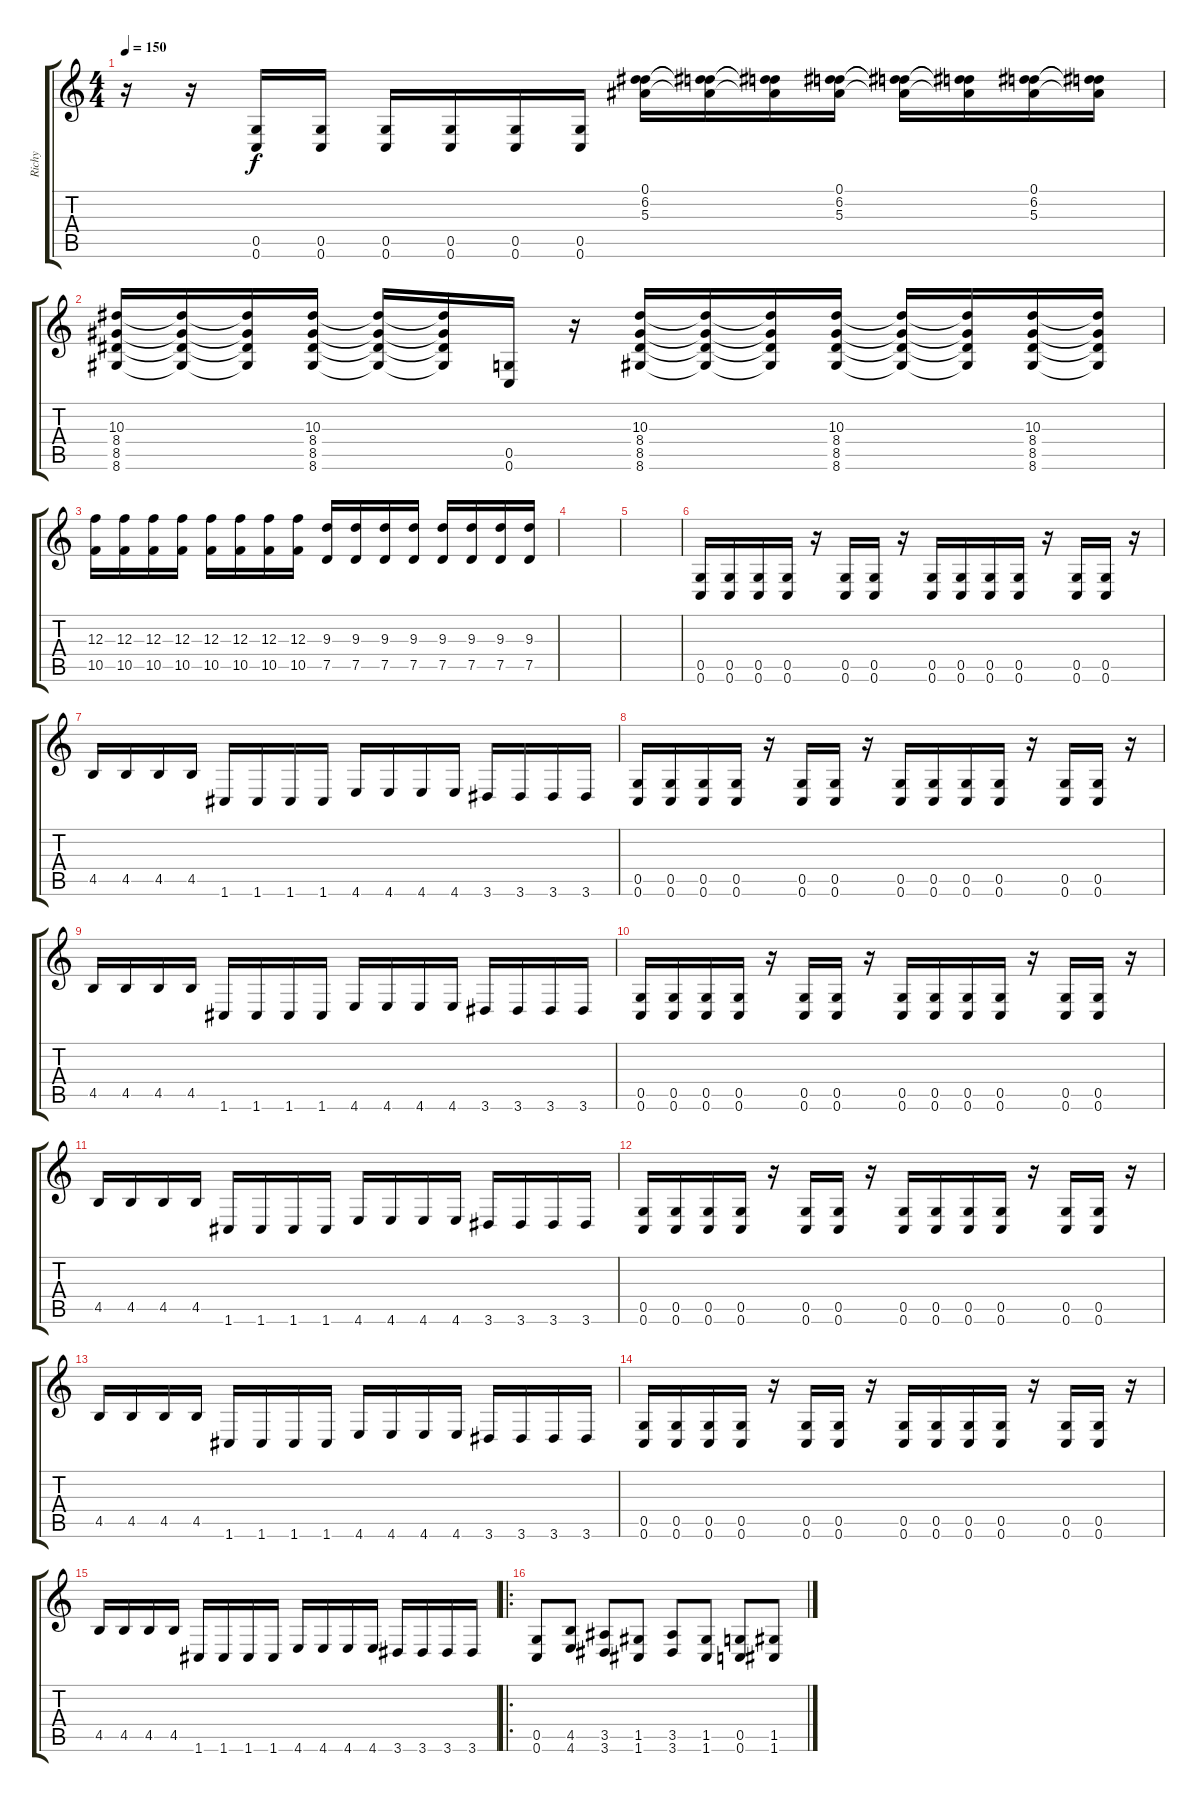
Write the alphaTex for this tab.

\track ("Richy" "Richy") {instrument distortionguitar}
\staff {score tabs}
\tuning (D4 A3 F3 C3 G2 C2) {hide}
\ts (4 4)
\tempo 150
\clef g2
\ks c
r.16{dy f} r.16 (0.5 0.6).16 (0.5 0.6).16 (0.5 0.6).16 (0.5 0.6).16 (0.5 0.6).16 (0.5 0.6).16 (0.1 6.2 5.3).16 (0.1{t} 6.2{t} 5.3{t}).16 (0.1{t} 6.2{t} 5.3{t}).16 (0.1 6.2 5.3).16 (0.1{t} 6.2{t} 5.3{t}).16 (0.1{t} 6.2{t} 5.3{t}).16 (0.1 6.2 5.3).16 (0.1{t} 6.2{t} 5.3{t}).16 |
(10.3 8.4 8.5 8.6).16 (10.3{t} 8.4{t} 8.5{t} 8.6{t}).16 (10.3{t} 8.4{t} 8.5{t} 8.6{t}).16 (10.3 8.4 8.5 8.6).16 (10.3{t} 8.4{t} 8.5{t} 8.6{t}).16 (10.3{t} 8.4{t} 8.5{t} 8.6{t}).16 (0.5 0.6).16 r.16 (10.3 8.4 8.5 8.6).16 (10.3{t} 8.4{t} 8.5{t} 8.6{t}).16 (10.3{t} 8.4{t} 8.5{t} 8.6{t}).16 (10.3 8.4 8.5 8.6).16 (10.3{t} 8.4{t} 8.5{t} 8.6{t}).16 (10.3{t} 8.4{t} 8.5{t} 8.6{t}).16 (10.3 8.4 8.5 8.6).16 (10.3{t} 8.4{t} 8.5{t} 8.6{t}).16 |
(12.3 10.5).16 (12.3 10.5).16 (12.3 10.5).16 (12.3 10.5).16 (12.3 10.5).16 (12.3 10.5).16 (12.3 10.5).16 (12.3 10.5).16 (9.3 7.5).16 (9.3 7.5).16 (9.3 7.5).16 (9.3 7.5).16 (9.3 7.5).16 (9.3 7.5).16 (9.3 7.5).16 (9.3 7.5).16 |
|
|
(0.5 0.6).16 (0.5 0.6).16 (0.5 0.6).16 (0.5 0.6).16 r.16 (0.5 0.6).16 (0.5 0.6).16 r.16 (0.5 0.6).16 (0.5 0.6).16 (0.5 0.6).16 (0.5 0.6).16 r.16 (0.5 0.6).16 (0.5 0.6).16 r.16 |
4.5.16 4.5.16 4.5.16 4.5.16 1.6.16 1.6.16 1.6.16 1.6.16 4.6.16 4.6.16 4.6.16 4.6.16 3.6.16 3.6.16 3.6.16 3.6.16 |
(0.5 0.6).16 (0.5 0.6).16 (0.5 0.6).16 (0.5 0.6).16 r.16 (0.5 0.6).16 (0.5 0.6).16 r.16 (0.5 0.6).16 (0.5 0.6).16 (0.5 0.6).16 (0.5 0.6).16 r.16 (0.5 0.6).16 (0.5 0.6).16 r.16 |
4.5.16 4.5.16 4.5.16 4.5.16 1.6.16 1.6.16 1.6.16 1.6.16 4.6.16 4.6.16 4.6.16 4.6.16 3.6.16 3.6.16 3.6.16 3.6.16 |
(0.5 0.6).16 (0.5 0.6).16 (0.5 0.6).16 (0.5 0.6).16 r.16 (0.5 0.6).16 (0.5 0.6).16 r.16 (0.5 0.6).16 (0.5 0.6).16 (0.5 0.6).16 (0.5 0.6).16 r.16 (0.5 0.6).16 (0.5 0.6).16 r.16 |
4.5.16 4.5.16 4.5.16 4.5.16 1.6.16 1.6.16 1.6.16 1.6.16 4.6.16 4.6.16 4.6.16 4.6.16 3.6.16 3.6.16 3.6.16 3.6.16 |
(0.5 0.6).16 (0.5 0.6).16 (0.5 0.6).16 (0.5 0.6).16 r.16 (0.5 0.6).16 (0.5 0.6).16 r.16 (0.5 0.6).16 (0.5 0.6).16 (0.5 0.6).16 (0.5 0.6).16 r.16 (0.5 0.6).16 (0.5 0.6).16 r.16 |
4.5.16 4.5.16 4.5.16 4.5.16 1.6.16 1.6.16 1.6.16 1.6.16 4.6.16 4.6.16 4.6.16 4.6.16 3.6.16 3.6.16 3.6.16 3.6.16 |
(0.5 0.6).16 (0.5 0.6).16 (0.5 0.6).16 (0.5 0.6).16 r.16 (0.5 0.6).16 (0.5 0.6).16 r.16 (0.5 0.6).16 (0.5 0.6).16 (0.5 0.6).16 (0.5 0.6).16 r.16 (0.5 0.6).16 (0.5 0.6).16 r.16 |
4.5.16 4.5.16 4.5.16 4.5.16 1.6.16 1.6.16 1.6.16 1.6.16 4.6.16 4.6.16 4.6.16 4.6.16 3.6.16 3.6.16 3.6.16 3.6.16 |
\ro
(0.5 0.6).8 (4.5 4.6).8 (3.5 3.6).8 (1.5 1.6).8 (3.5 3.6).8 (1.5 1.6).8 (0.5 0.6).8 (1.5 1.6).8
